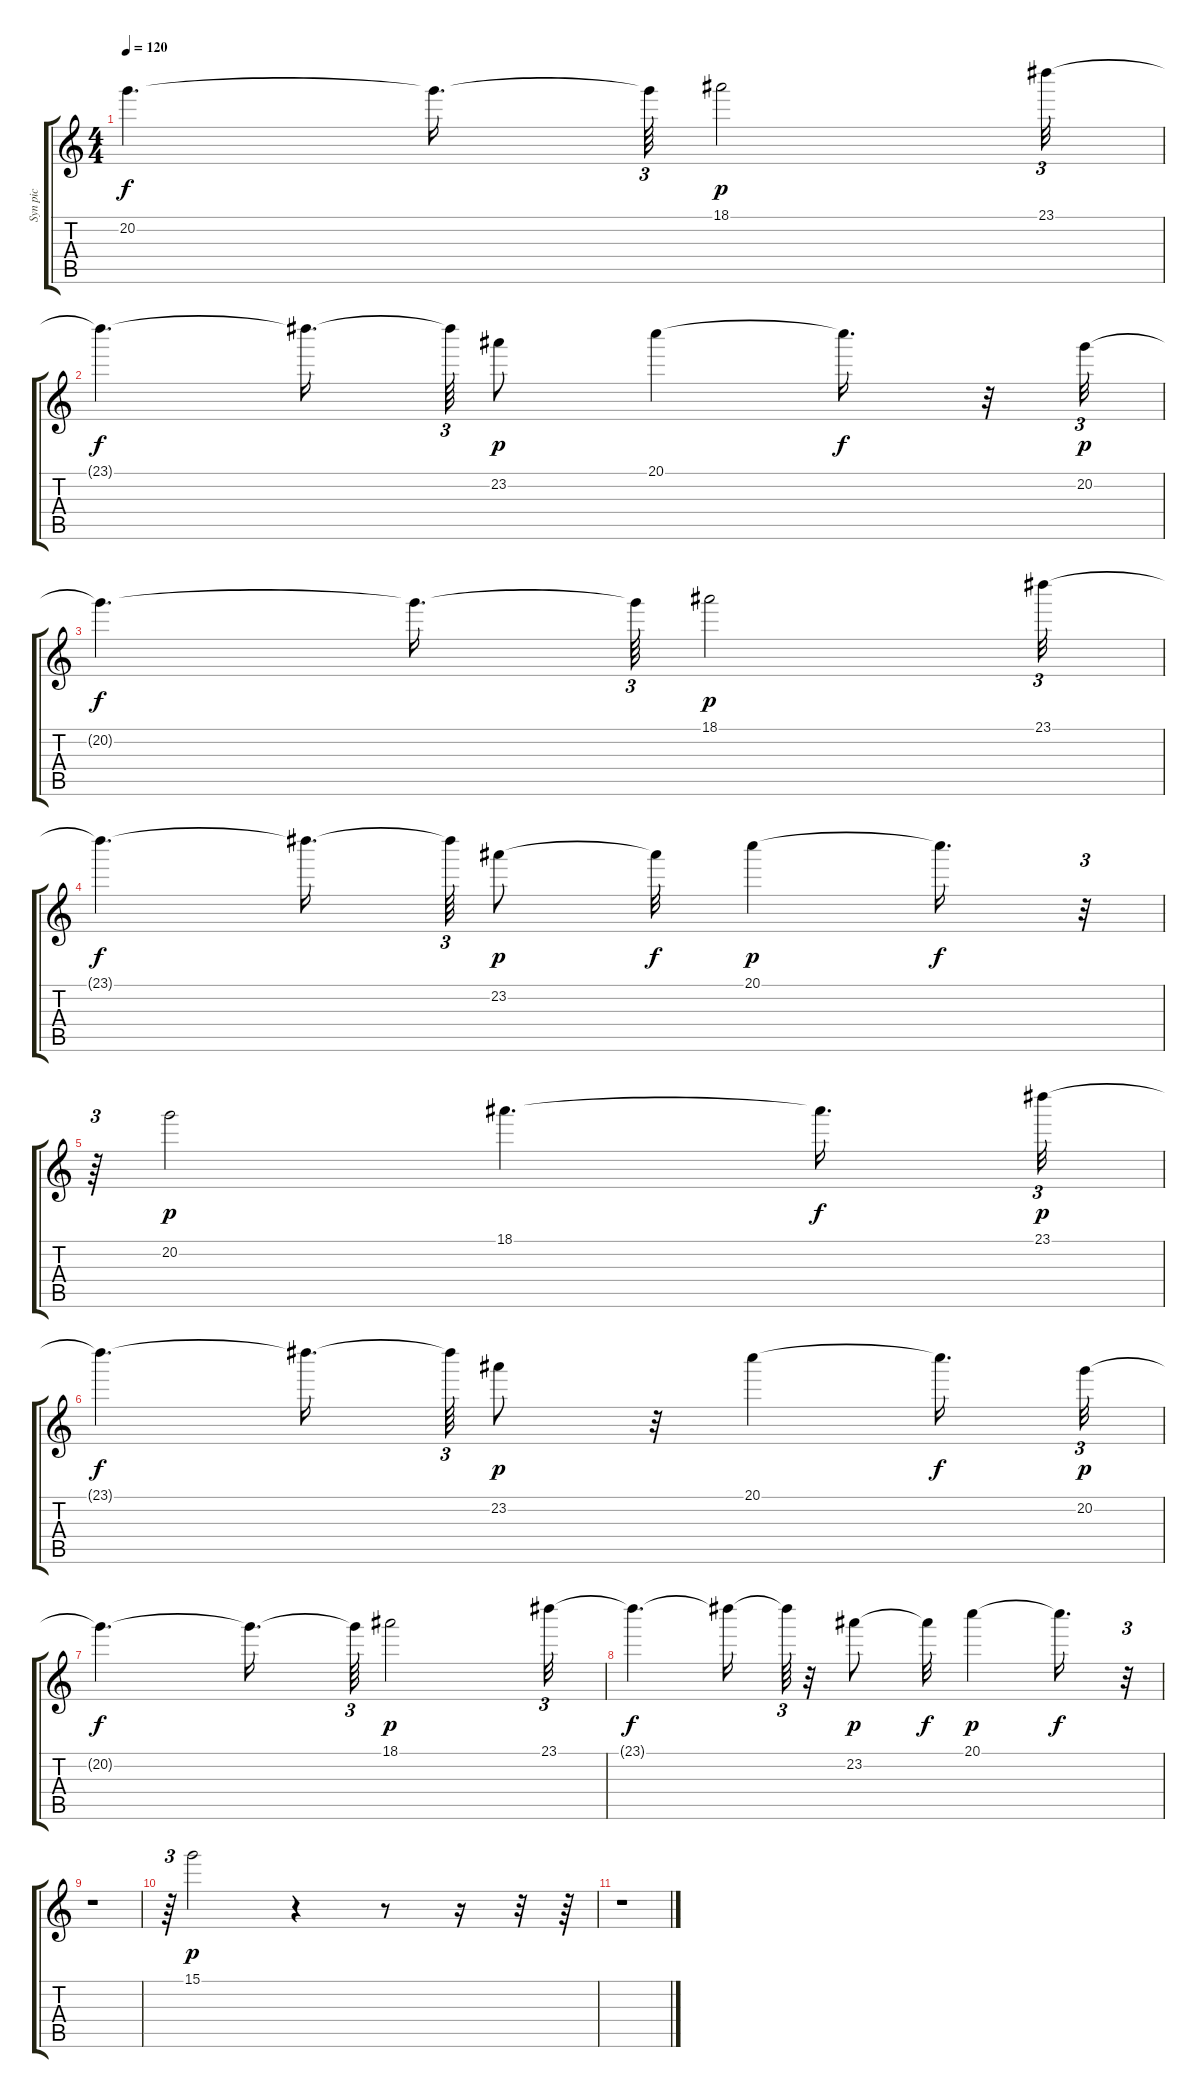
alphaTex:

\track ("Syn pic" "Syn pic") {instrument acousticguitarsteel}
\staff {score tabs}
\tuning (E4 B3 G3 D3 A2 E2) {hide}
\ts (4 4)
\tempo 120
\clef g2
\ks c
20.2{t}.4{d dy f} 20.2{t}.16{d} 20.2{t}.64{tu (3 2)} 18.1.2{dy p} 23.1.32{tu (3 2)} |
23.1{t}.4{d dy f} 23.1{t}.16{d beam splitsecondary} 23.1{t}.64{tu (3 2)} 23.2.8{dy p} 20.1.4 20.1{t}.16{d dy f} r.32 20.2.32{tu (3 2) dy p} |
20.2{t}.4{d dy f} 20.2{t}.16{d} 20.2{t}.64{tu (3 2)} 18.1.2{dy p} 23.1.32{tu (3 2)} |
23.1{t}.4{d dy f} 23.1{t}.16{d beam splitsecondary} 23.1{t}.64{tu (3 2)} 23.2.8{dy p} 23.2{t}.32{dy f} 20.1.4{dy p} 20.1{t}.16{d dy f} r.32{tu (3 2)} |
r.64{tu (3 2)} 20.2.2{dy p} 18.1.4{d} 18.1{t}.16{d dy f} 23.1.32{tu (3 2) dy p} |
23.1{t}.4{d dy f} 23.1{t}.16{d beam splitsecondary} 23.1{t}.64{tu (3 2)} 23.2.8{dy p} r.32 20.1.4 20.1{t}.16{d dy f} 20.2.32{tu (3 2) dy p} |
20.2{t}.4{d dy f} 20.2{t}.16{d} 20.2{t}.64{tu (3 2)} 18.1.2{dy p} 23.1.32{tu (3 2)} |
23.1{t}.4{d dy f} 23.1{t}.16 23.1{t}.64{tu (3 2)} r.32 23.2.8{dy p} 23.2{t}.32{dy f} 20.1.4{dy p} 20.1{t}.16{d dy f} r.32{tu (3 2)} |
r.1 |
r.64{tu (3 2)} 15.1.2{dy p} r.4 r.8 r.16 r.32 r.64 |
r.1
